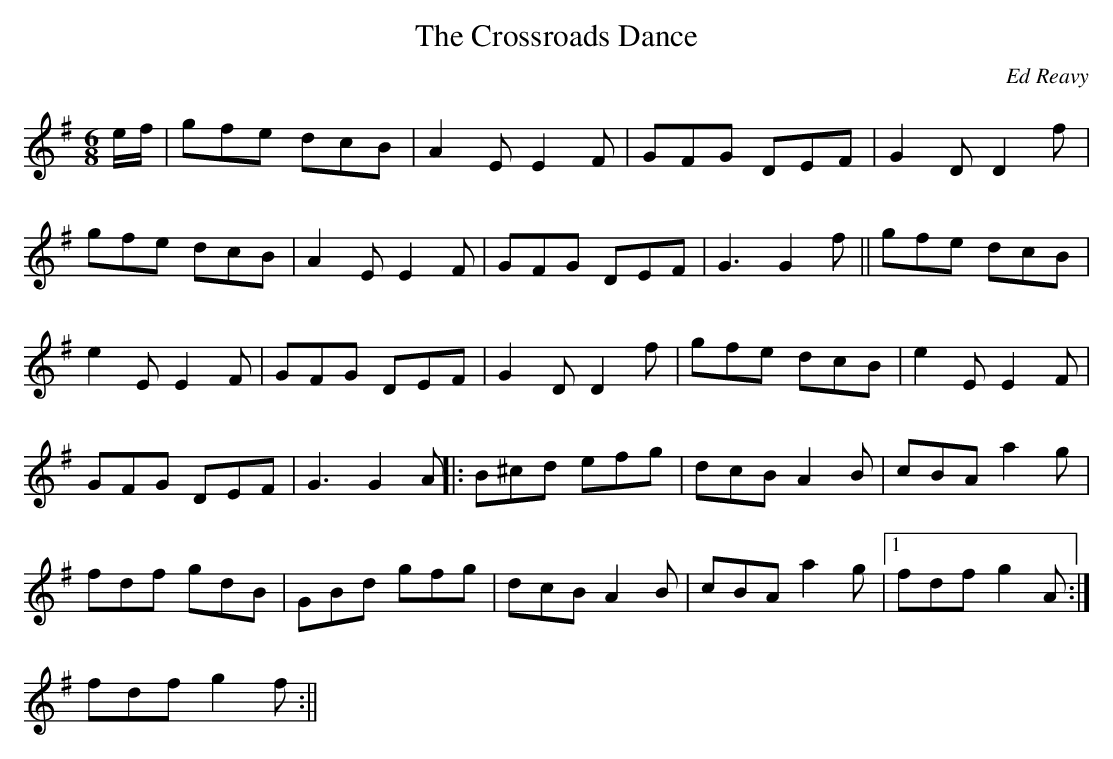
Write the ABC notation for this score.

X:1
T:The Crossroads Dance
C:Ed Reavy
M:6/8
L:1/8
K:G
e/2f/2|gfe dcB|A2 E E2 F|GFG DEF|G2 D D2 f|
gfe dcB|A2 E E2 F|GFG DEF|G3 G2 f||gfe dcB|
e2 E E2 F|GFG DEF|G2 D D2 f|gfe dcB|e2 E E2 F|
GFG DEF|G3 G2 A||:B^cd efg|dcB A2 B|cBA a2 g|
fdf gdB|GBd gfg|dcB A2 B|cBA a2 g|1fdf g2 A:|
2fdf g2 f:||
